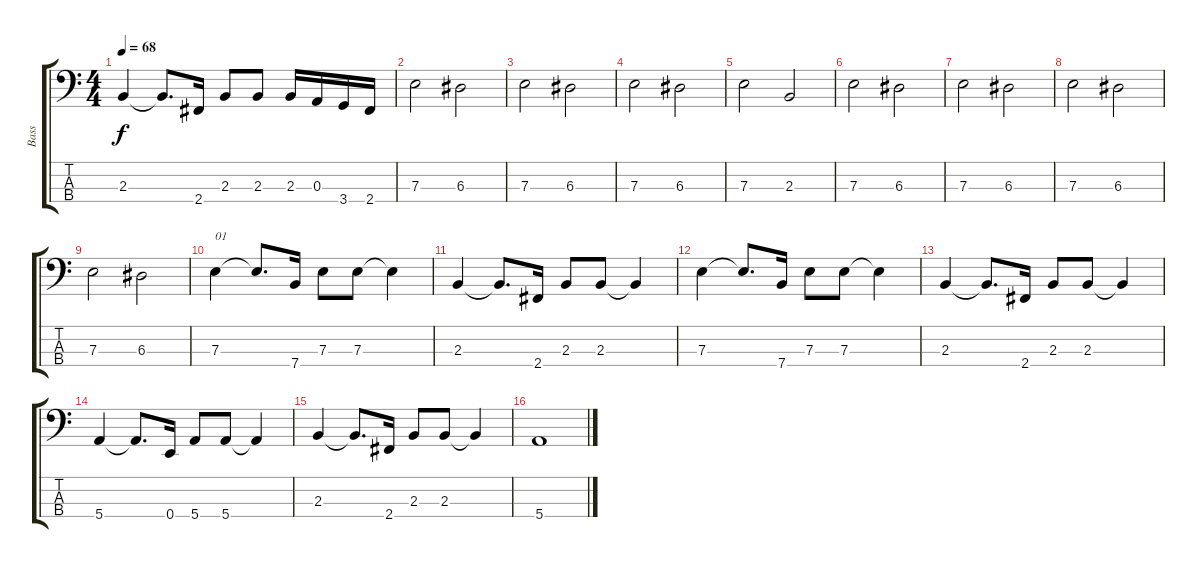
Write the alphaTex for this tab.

\track ("Bass" "Bass") {instrument electricbassfinger}
\staff {score tabs}
\tuning (G2 D2 A1 E1) {hide}
\ts (4 4)
\tempo 68
\clef f4
\ks c
2.3.4{dy f} 2.3{t}.8{d} 2.4.16 2.3.8 2.3.8 2.3.16 0.3.16 3.4.16 2.4.16 |
7.3.2 6.3.2 |
7.3.2 6.3.2 |
7.3.2 6.3.2 |
7.3.2 2.3.2 |
7.3.2 6.3.2 |
7.3.2 6.3.2 |
7.3.2 6.3.2 |
7.3.2 6.3.2 |
7.3.4{txt "01"} 7.3{t}.8{d} 7.4.16 7.3.8 7.3.8 7.3{t}.4 |
2.3.4 2.3{t}.8{d} 2.4.16 2.3.8 2.3.8 2.3{t}.4 |
7.3.4 7.3{t}.8{d} 7.4.16 7.3.8 7.3.8 7.3{t}.4 |
2.3.4 2.3{t}.8{d} 2.4.16 2.3.8 2.3.8 2.3{t}.4 |
5.4.4 5.4{t}.8{d} 0.4.16 5.4.8 5.4.8 5.4{t}.4 |
2.3.4 2.3{t}.8{d} 2.4.16 2.3.8 2.3.8 2.3{t}.4 |
5.4.1
